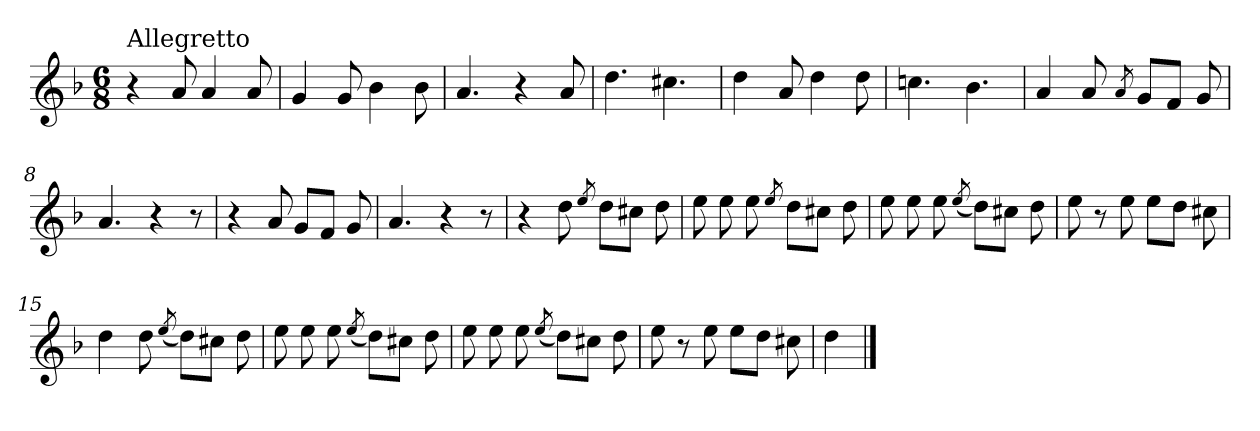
**kern
*part1
*staff1
*clefG2
*k[b-]
*d:
*M6/8
=1
!LO:TX:a:t=Allegretto
4r
8a/
4a/
8a/
=2
4g/
8g/
4b-\
8b-\
=3
4.a/
4r
8a/
=4
4.dd\
4.cc#X\
=5
4dd\
8a/
4dd\
8dd\
=6
4.ccn\
4.b-\
!!LO:LB:g=z
=7
4a/
8a/
8qa/
8g/L
8f/J
8g/
=8
4.a/
4r
8r
=9
4r
8a/
8g/L
8f/J
8g/
=10
4.a/
4r
8r
=11
4r
8dd\
8qee/
8dd\L
8cc#X\J
8dd\
=12
8ee\
8ee\
8ee\
8qee/
8dd\L
8cc#X\J
8dd\
!!LO:LB:g=z
=13
8ee\
8ee\
8ee\
(<8qee/
8dd\L)
8cc#X\J
8dd\
=14
8ee\
8r
8ee\
8ee\L
8dd\J
8cc#X\
=15
4dd\
8dd\
(<8qee/
8dd\L)
8cc#X\J
8dd\
=16
8ee\
8ee\
8ee\
(<8qee/
8dd\L)
8cc#X\J
8dd\
=17
8ee\
8ee\
8ee\
(<8qee/
8dd\L)
8cc#X\J
8dd\
=18
8ee\
8r
8ee\
8ee\L
8dd\J
8cc#X\
!!LO:LB:g=z
=19
4dd\
==
*-
